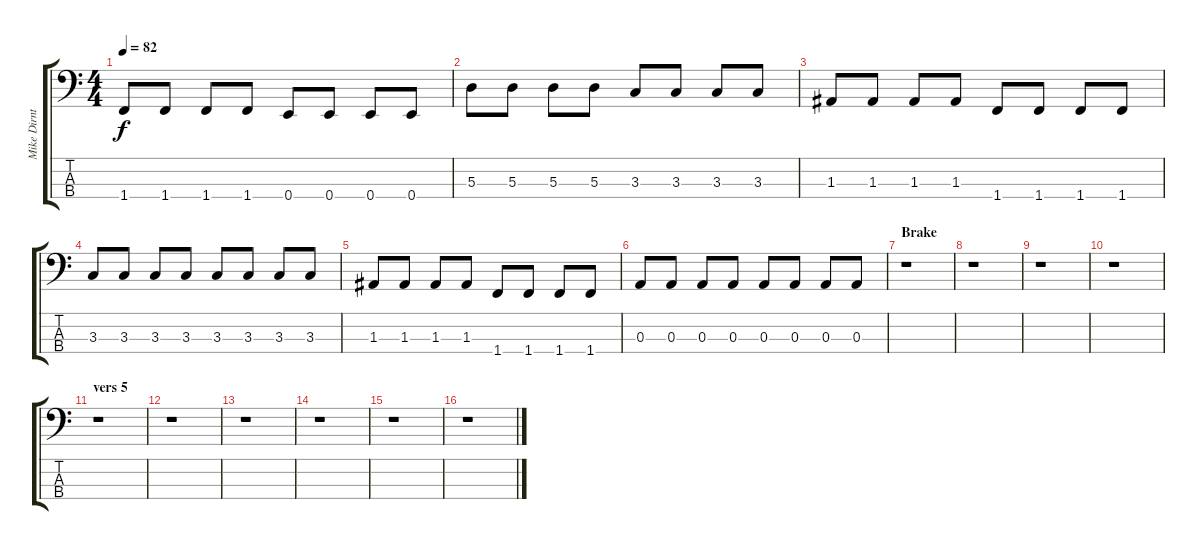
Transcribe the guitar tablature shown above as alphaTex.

\track ("Mike Dirnt bass" "Mike Dirnt") {instrument electricbassfinger}
\staff {score tabs}
\tuning (G2 D2 A1 E1) {hide}
\ts (4 4)
\tempo 82
\clef f4
\ks c
1.4.8{dy f} 1.4.8 1.4.8 1.4.8 0.4.8 0.4.8 0.4.8 0.4.8 |
5.3.8 5.3.8 5.3.8 5.3.8 3.3.8 3.3.8 3.3.8 3.3.8 |
1.3.8 1.3.8 1.3.8 1.3.8 1.4.8 1.4.8 1.4.8 1.4.8 |
3.3.8 3.3.8 3.3.8 3.3.8 3.3.8 3.3.8 3.3.8 3.3.8 |
1.3.8 1.3.8 1.3.8 1.3.8 1.4.8 1.4.8 1.4.8 1.4.8 |
0.3.8 0.3.8 0.3.8 0.3.8 0.3.8 0.3.8 0.3.8 0.3.8 |
\section ("" "Brake")
r.1 |
r.1 |
r.1 |
r.1 |
\section ("" "vers 5")
r.1 |
r.1 |
r.1 |
r.1 |
r.1 |
r.1
